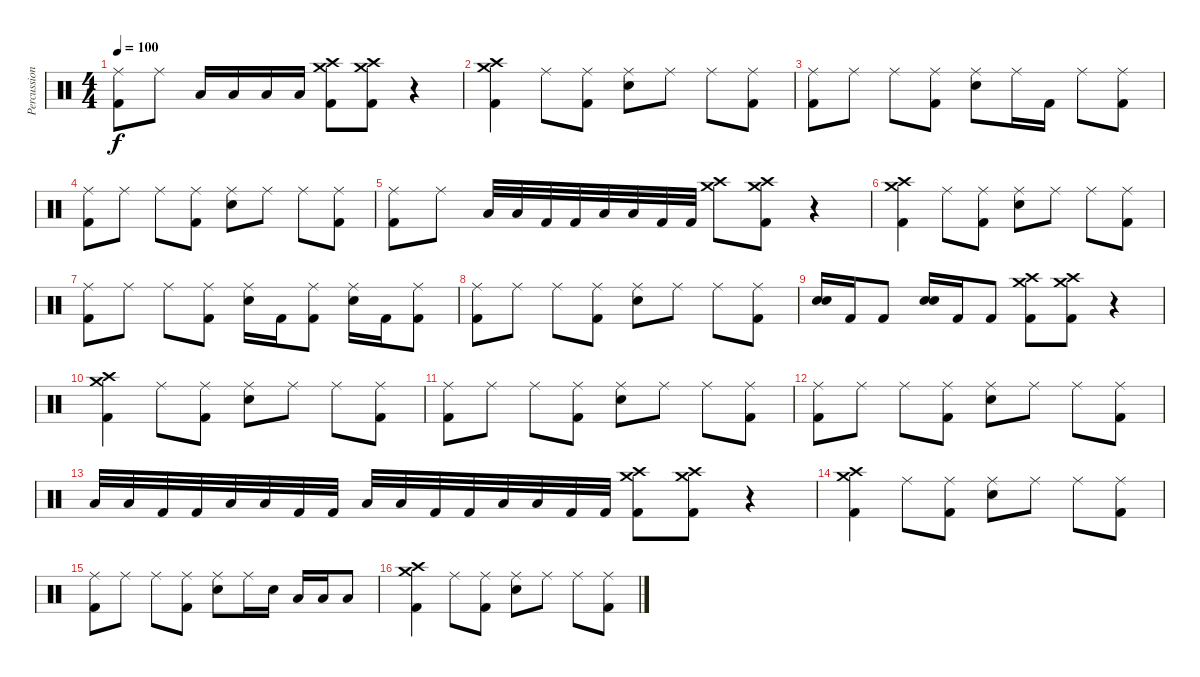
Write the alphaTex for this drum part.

\track ("Percussion" "Percussion") {instrument percussion}
\staff {score}
\articulation defaults
\ts (4 4)
\tempo 100
\clef neutral
\ks c
("Ride (middle)" "Kick (hit) 2").8{dy f} "Ride (middle)".8 "Low Floor Tom (hit)".16 "Low Floor Tom (hit)".16 "Low Floor Tom (hit)".16 "Low Floor Tom (hit)".16 ("Crash medium (hit)" "Crash high (hit)" "Kick (hit) 2").8 ("Crash medium (hit)" "Crash high (hit)" "Kick (hit) 2").8 r.4 |
("Crash high (hit)" "Crash medium (hit)" "Kick (hit) 2").4 "Ride (middle)".8 ("Ride (middle)" "Kick (hit) 2").8 ("Ride (middle)" "Snare (hit) 2").8 "Ride (middle)".8 "Ride (middle)".8 ("Ride (middle)" "Kick (hit) 2").8 |
("Ride (middle)" "Kick (hit) 2").8 "Ride (middle)".8 "Ride (middle)".8 ("Ride (middle)" "Kick (hit) 2").8 ("Ride (middle)" "Snare (hit) 2").8 "Ride (middle)".16 "Kick (hit) 2".16 "Ride (middle)".8 ("Ride (middle)" "Kick (hit) 2").8 |
("Ride (middle)" "Kick (hit) 2").8 "Ride (middle)".8 "Ride (middle)".8 ("Ride (middle)" "Kick (hit) 2").8 ("Ride (middle)" "Snare (hit) 2").8 "Ride (middle)".8 "Ride (middle)".8 ("Ride (middle)" "Kick (hit) 2").8 |
("Ride (middle)" "Kick (hit) 2").8 "Ride (middle)".8 "Low Floor Tom (hit)".32 "Low Floor Tom (hit)".32 "Kick (hit) 2".32 "Kick (hit) 2".32 "Low Floor Tom (hit)".32 "Low Floor Tom (hit)".32 "Kick (hit) 2".32 "Kick (hit) 2".32 ("Crash high (hit)" "Crash medium (hit)").8 ("Crash high (hit)" "Crash medium (hit)" "Kick (hit) 2").8 r.4 |
("Crash high (hit)" "Crash medium (hit)" "Kick (hit) 2").4 "Ride (middle)".8 ("Ride (middle)" "Kick (hit) 2").8 ("Ride (middle)" "Snare (hit) 2").8 "Ride (middle)".8 "Ride (middle)".8 ("Ride (middle)" "Kick (hit) 2").8 |
("Ride (middle)" "Kick (hit) 2").8 "Ride (middle)".8 "Ride (middle)".8 ("Ride (middle)" "Kick (hit) 2").8 ("Ride (middle)" "Snare (hit) 2").16 "Kick (hit) 2".16 ("Ride (middle)" "Kick (hit) 2").8 ("Ride (middle)" "Snare (hit) 2").16 "Kick (hit) 2".16 ("Ride (middle)" "Kick (hit) 2").8 |
("Ride (middle)" "Kick (hit) 2").8 "Ride (middle)".8 "Ride (middle)".8 ("Ride (middle)" "Kick (hit) 2").8 ("Ride (middle)" "Snare (hit) 2").8 "Ride (middle)".8 "Ride (middle)".8 ("Ride (middle)" "Kick (hit) 2").8 |
("Snare (hit) 2" "Electric Snare (hit)").16 "Kick (hit) 2".16 "Kick (hit) 2".8 ("Snare (hit) 2" "Electric Snare (hit)").16 "Kick (hit) 2".16 "Kick (hit) 2".8 ("Crash high (hit)" "Crash medium (hit)" "Kick (hit) 2").8 ("Crash high (hit)" "Crash medium (hit)" "Kick (hit) 2").8 r.4 |
("Crash high (hit)" "Crash medium (hit)" "Kick (hit) 2").4 "Ride (middle)".8 ("Ride (middle)" "Kick (hit) 2").8 ("Ride (middle)" "Snare (hit) 2").8 "Ride (middle)".8 "Ride (middle)".8 ("Ride (middle)" "Kick (hit) 2").8 |
("Ride (middle)" "Kick (hit) 2").8 "Ride (middle)".8 "Ride (middle)".8 ("Ride (middle)" "Kick (hit) 2").8 ("Ride (middle)" "Snare (hit) 2").8 "Ride (middle)".8 "Ride (middle)".8 ("Ride (middle)" "Kick (hit) 2").8 |
("Ride (middle)" "Kick (hit) 2").8 "Ride (middle)".8 "Ride (middle)".8 ("Ride (middle)" "Kick (hit) 2").8 ("Ride (middle)" "Snare (hit) 2").8 "Ride (middle)".8 "Ride (middle)".8 ("Ride (middle)" "Kick (hit) 2").8 |
"Low Floor Tom (hit)".32 "Low Floor Tom (hit)".32 "Kick (hit) 2".32 "Kick (hit) 2".32 "Low Floor Tom (hit)".32 "Low Floor Tom (hit)".32 "Kick (hit) 2".32 "Kick (hit) 2".32 "Low Floor Tom (hit)".32 "Low Floor Tom (hit)".32 "Kick (hit) 2".32 "Kick (hit) 2".32 "Low Floor Tom (hit)".32 "Low Floor Tom (hit)".32 "Kick (hit) 2".32 "Kick (hit) 2".32 ("Crash high (hit)" "Crash medium (hit)" "Kick (hit) 2").8 ("Crash high (hit)" "Crash medium (hit)" "Kick (hit) 2").8 r.4 |
("Crash high (hit)" "Crash medium (hit)" "Kick (hit) 2").4 "Ride (middle)".8 ("Ride (middle)" "Kick (hit) 2").8 ("Ride (middle)" "Snare (hit) 2").8 "Ride (middle)".8 "Ride (middle)".8 ("Ride (middle)" "Kick (hit) 2").8 |
("Ride (middle)" "Kick (hit) 2").8 "Ride (middle)".8 "Ride (middle)".8 ("Ride (middle)" "Kick (hit) 2").8 ("Ride (middle)" "Snare (hit) 2").8 "Ride (middle)".16 "Snare (hit) 2".16 "Low Floor Tom (hit)".16 "Low Floor Tom (hit)".16 "Low Floor Tom (hit)".8 |
("Crash high (hit)" "Crash medium (hit)" "Kick (hit) 2").4 "Ride (middle)".8 ("Ride (middle)" "Kick (hit) 2").8 ("Ride (middle)" "Snare (hit) 2").8 "Ride (middle)".8 "Ride (middle)".8 ("Ride (middle)" "Kick (hit) 2").8
